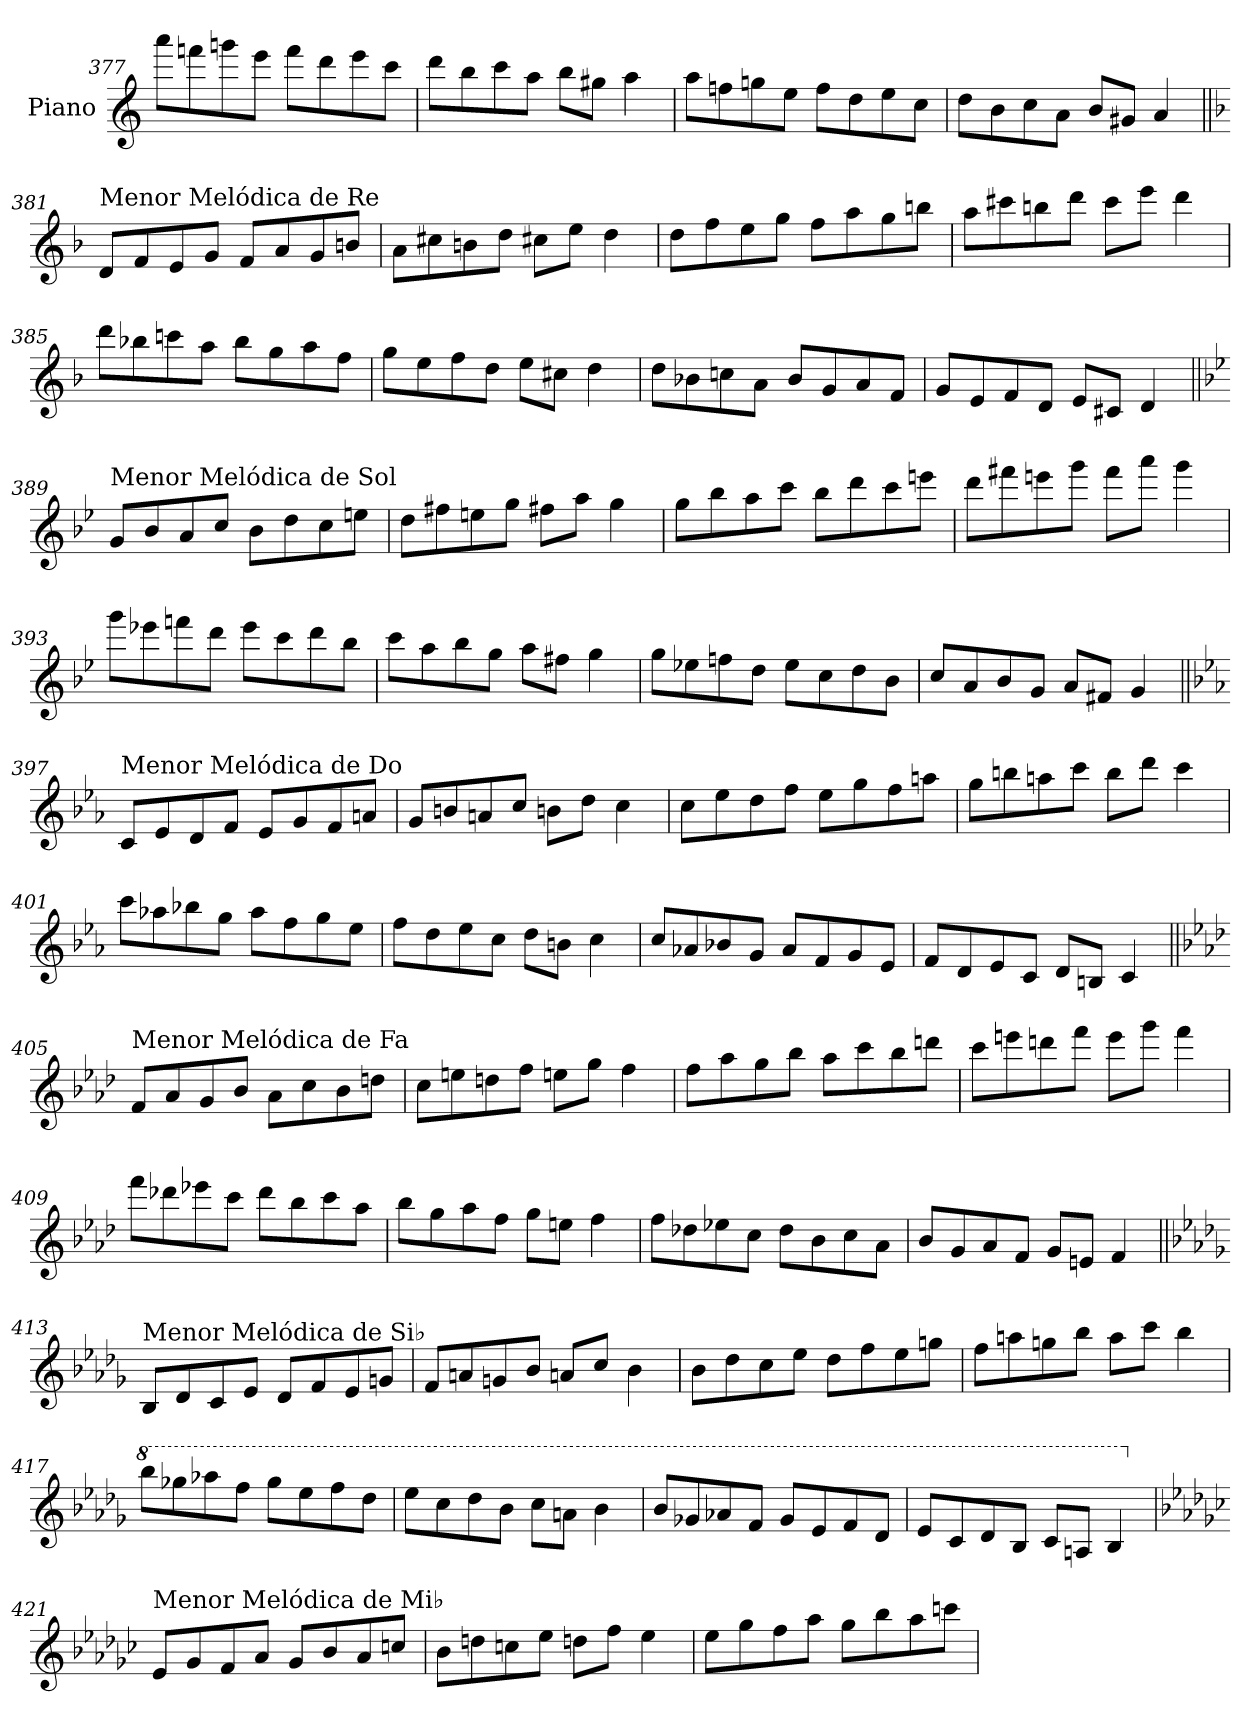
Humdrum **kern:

**kern
*part1
*staff1
*I"Piano
*I'Pno.
!!LO:LB:g=z
*clefG2
*k[]
=377
8aaa\L
8fffn\
8gggn\
8eee\J
8fff\L
8ddd\
8eee\
8ccc\J
=378
8ddd\L
8bb\
8ccc\
8aa\J
8bb\L
8gg#X\J
4aa\
=379
8aa\L
8ffn\
8ggn\
8ee\J
8ff\L
8dd\
8ee\
8cc\J
=380
8dd\L
8b\
8cc\
8a\J
8b/L
8g#X/J
4a/
!!LO:LB:g=z
=381||
*k[b-]
!LO:TX:a:t=Menor Melódica de Re
8d/L
8f/
8e/
8g/J
8f/L
8a/
8g/
8bn/J
=382
8a\L
8cc#X\
8bn\
8dd\J
8cc#X\L
8ee\J
4dd\
=383
8dd\L
8ff\
8ee\
8gg\J
8ff\L
8aa\
8gg\
8bbn\J
=384
8aa\L
8ccc#X\
8bbn\
8ddd\J
8ccc#\L
8eee\J
4ddd\
!!LO:LB:g=z
=385
8ddd\L
8bb-X\
8cccn\
8aa\J
8bb-\L
8gg\
8aa\
8ff\J
=386
8gg\L
8ee\
8ff\
8dd\J
8ee\L
8cc#X\J
4dd\
=387
8dd\L
8b-X\
8ccn\
8a\J
8b-/L
8g/
8a/
8f/J
=388
8g/L
8e/
8f/
8d/J
8e/L
8c#X/J
4d/
!!LO:LB:g=z
=389||
*k[b-e-]
!LO:TX:a:t=Menor Melódica de Sol
8g/L
8b-/
8a/
8cc/J
8b-\L
8dd\
8cc\
8een\J
=390
8dd\L
8ff#X\
8een\
8gg\J
8ff#X\L
8aa\J
4gg\
=391
8gg\L
8bb-\
8aa\
8ccc\J
8bb-\L
8ddd\
8ccc\
8eeen\J
=392
8ddd\L
8fff#X\
8eeen\
8ggg\J
8fff#\L
8aaa\J
4ggg\
!!LO:LB:g=z
=393
8ggg\L
8eee-X\
8fffn\
8ddd\J
8eee-\L
8ccc\
8ddd\
8bb-\J
=394
8ccc\L
8aa\
8bb-\
8gg\J
8aa\L
8ff#X\J
4gg\
=395
8gg\L
8ee-X\
8ffn\
8dd\J
8ee-\L
8cc\
8dd\
8b-\J
=396
8cc/L
8a/
8b-/
8g/J
8a/L
8f#X/J
4g/
!!LO:LB:g=z
=397||
*k[b-e-a-]
!LO:TX:a:t=Menor Melódica de Do
8c/L
8e-/
8d/
8f/J
8e-/L
8g/
8f/
8an/J
=398
8g/L
8bn/
8an/
8cc/J
8bn\L
8dd\J
4cc\
=399
8cc\L
8ee-\
8dd\
8ff\J
8ee-\L
8gg\
8ff\
8aan\J
=400
8gg\L
8bbn\
8aan\
8ccc\J
8bb\L
8ddd\J
4ccc\
!!LO:LB:g=z
=401
8ccc\L
8aa-X\
8bb-X\
8gg\J
8aa-\L
8ff\
8gg\
8ee-\J
=402
8ff\L
8dd\
8ee-\
8cc\J
8dd\L
8bn\J
4cc\
=403
8cc/L
8a-X/
8b-X/
8g/J
8a-/L
8f/
8g/
8e-/J
=404
8f/L
8d/
8e-/
8c/J
8d/L
8Bn/J
4c/
!!LO:PB:g=z
=405||
*k[b-e-a-d-]
!LO:TX:a:t=Menor Melódica de Fa
8f/L
8a-/
8g/
8b-/J
8a-\L
8cc\
8b-\
8ddn\J
=406
8cc\L
8een\
8ddn\
8ff\J
8een\L
8gg\J
4ff\
=407
8ff\L
8aa-\
8gg\
8bb-\J
8aa-\L
8ccc\
8bb-\
8dddn\J
=408
8ccc\L
8eeen\
8dddn\
8fff\J
8eee\L
8ggg\J
4fff\
!!LO:LB:g=z
=409
8fff\L
8ddd-X\
8eee-X\
8ccc\J
8ddd-\L
8bb-\
8ccc\
8aa-\J
=410
8bb-\L
8gg\
8aa-\
8ff\J
8gg\L
8een\J
4ff\
=411
8ff\L
8dd-X\
8ee-X\
8cc\J
8dd-\L
8b-\
8cc\
8a-\J
=412
8b-/L
8g/
8a-/
8f/J
8g/L
8en/J
4f/
!!LO:LB:g=z
=413||
*k[b-e-a-d-g-]
!LO:TX:a:t=Menor Melódica de Si♭
8B-/L
8d-/
8c/
8e-/J
8d-/L
8f/
8e-/
8gn/J
=414
8f/L
8an/
8gn/
8b-/J
8an/L
8cc/J
4b-\
=415
8b-\L
8dd-\
8cc\
8ee-\J
8dd-\L
8ff\
8ee-\
8ggn\J
=416
8ff\L
8aan\
8ggn\
8bb-\J
8aa\L
8ccc\J
4bb-\
!!LO:LB:g=z
=417
*8va
8bbb-\L
8ggg-X\
8aaa-X\
8fff\J
8ggg-\L
8eee-\
8fff\
8ddd-\J
=418
8eee-\L
8ccc\
8ddd-\
8bb-\J
8ccc\L
8aan\J
4bb-\
=419
8bb-/L
8gg-X/
8aa-X/
8ff/J
8gg-/L
8ee-/
8ff/
8dd-/J
=420
8ee-/L
8cc/
8dd-/
8b-/J
8cc/L
8an/J
4b-/
!!LO:LB:g=z
=421
*k[b-e-a-d-g-c-]
*X8va
!LO:TX:a:t=Menor Melódica de Mi♭
8e-/L
8g-/
8f/
8a-/J
8g-/L
8b-/
8a-/
8ccn/J
=422
8b-\L
8ddn\
8ccn\
8ee-\J
8ddn\L
8ff\J
4ee-\
=423
8ee-\L
8gg-\
8ff\
8aa-\J
8gg-\L
8bb-\
8aa-\
8cccn\J
=
*-
